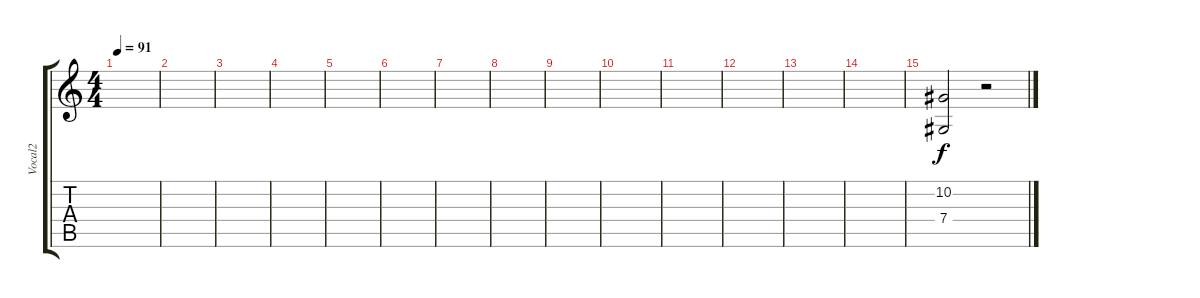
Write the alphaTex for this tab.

\track ("Vocal2" "Vocal2") {instrument violin}
\staff {score tabs}
\tuning (Eb4 Bb3 Gb3 Db3 Ab2 Eb2) {hide}
\ts (4 4)
\tempo 91
\clef g2
\ks c
|
|
|
|
|
|
|
|
|
|
|
|
|
|
(10.2 7.4).2{volume 16} r.2
